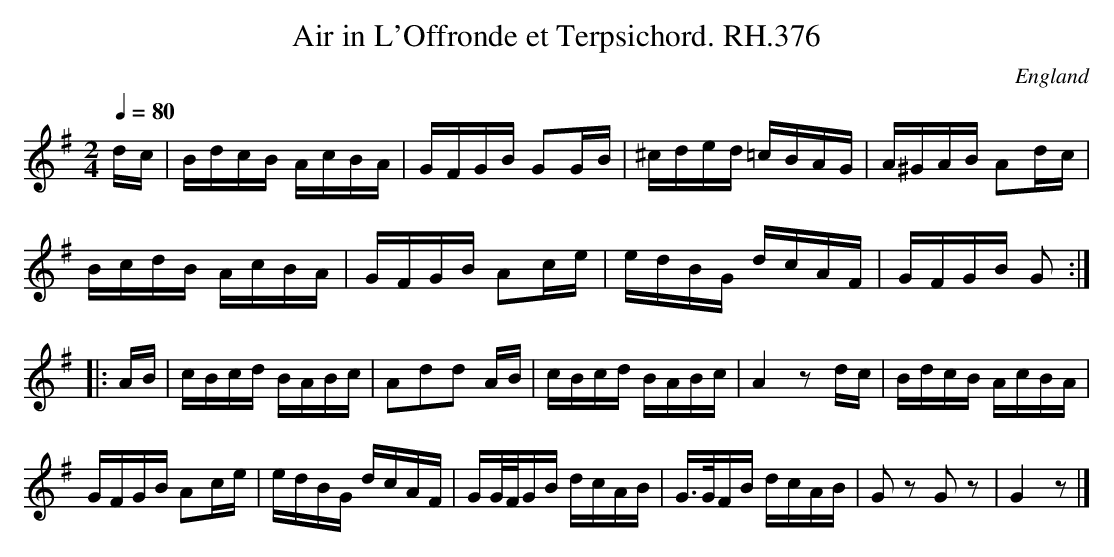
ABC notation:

X:1
T:Air in L'Offronde et Terpsichord. RH.376
O:England
M:2/4
L:1/16
Q:1/4=80
K:G
dc|BdcB AcBA|GFGB G2GB|^cded =cBAG|A^GAB A2dc|
BcdB AcBA|GFGB A2ce|edBG dcAF|GFGB G2:|
|:AB|cBcd BABc|A2d2d2 AB|cBcd BABc|\
A4z2 dc|BdcB AcBA|
GFGB A2ce|edBG dcAF|GG/F/GB dcAB|\
G>GFB dcAB|G2z2 G2z2|G4 z2|]
